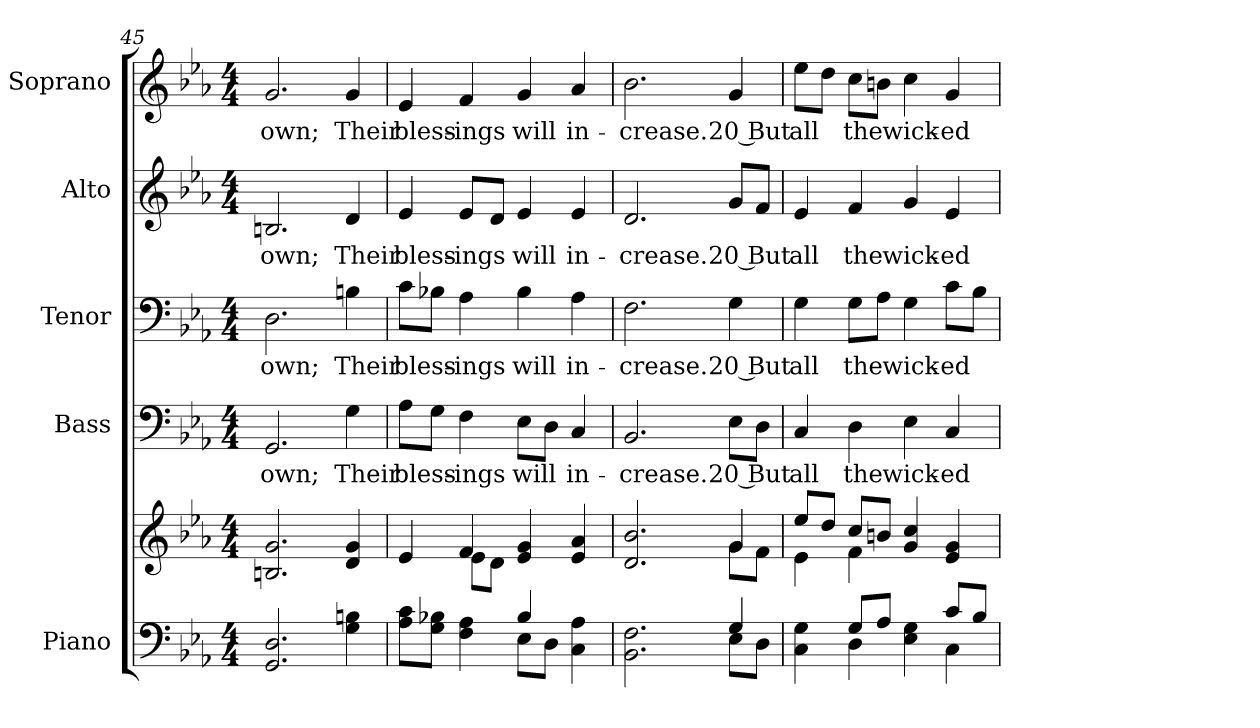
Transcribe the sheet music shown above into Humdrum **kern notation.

**kern	**kern	**kern	**text	**kern	**text	**kern	**text	**kern	**text
*part5	*part5	*part4	*part4	*part3	*part3	*part2	*part2	*part1	*part1
*staff6	*staff5	*staff4	*staff4	*staff3	*staff3	*staff2	*staff2	*staff1	*staff1
*I"Piano	*	*I"Bass	*	*I"Tenor	*	*I"Alto	*	*I"Soprano	*
*I'Pno.	*	*I'B.	*	*I'T.	*	*I'A.	*	*I'S.	*
!!LO:PB:g=z
*clefF4	*clefG2	*clefF4	*	*clefF4	*	*clefG2	*	*clefG2	*
*k[b-e-a-]	*k[b-e-a-]	*k[b-e-a-]	*	*k[b-e-a-]	*	*k[b-e-a-]	*	*k[b-e-a-]	*
*E-:	*E-:	*E-:	*	*E-:	*	*E-:	*	*E-:	*
*M4/4	*M4/4	*M4/4	*	*M4/4	*	*M4/4	*	*M4/4	*
=45	=45	=45	=45	=45	=45	=45	=45	=45	=45
!	!	!	!LO:LY:b:color=#000000	!	!	!	!	!	!
!	!	!	!	!	!LO:LY:b:color=#000000	!	!	!	!
!	!	!	!	!	!	!	!LO:LY:b:color=#000000	!	!
!	!	!	!	!	!	!	!	!	!LO:LY:b:color=#000000
2.GGi/ 2.Di	2.Bni/ 2.gi	2.GGi/	own;	2.Di\	own;	2.Bni/	own;	2.gi/	own;
!	!	!	!LO:LY:b:color=#000000	!	!	!	!	!	!
!	!	!	!	!	!LO:LY:b:color=#000000	!	!	!	!
!	!	!	!	!	!	!	!LO:LY:b:color=#000000	!	!
!	!	!	!	!	!	!	!	!	!LO:LY:b:color=#000000
4Gi\ 4Bni	4di/ 4gi	4Gi\	Their	4Bni\	Their	4di/	Their	4gi/	Their
=46	=46	=46	=46	=46	=46	=46	=46	=46	=46
*^	*^	*	*	*	*	*	*	*	*
!	!	!	!	!	!LO:LY:b:color=#000000	!	!	!	!	!	!
!	!	!	!	!	!	!	!LO:LY:b:color=#000000	!	!	!	!
!	!	!	!	!	!	!	!	!	!LO:LY:b:color=#000000	!	!
!	!	!	!	!	!	!	!	!	!	!	!LO:LY:b:color=#000000
8A-i\ 8ciL	2ryy	4e-i/	4ryy	8A-i\L	bless-	8ci\L	bless-	4e-i/	bless-	4e-i/	bless-
8Gi\ 8B-XiJ	.	.	.	8Gi\J	.	8B-Xi\J	.	.	.	.	.
!	!	!	!	!	!LO:LY:b:color=#000000	!	!	!	!	!	!
!	!	!	!	!	!	!	!LO:LY:b:color=#000000	!	!	!	!
!	!	!	!	!	!	!	!	!	!LO:LY:b:color=#000000	!	!
!	!	!	!	!	!	!	!	!	!	!	!LO:LY:b:color=#000000
4Fi\ 4A-i	.	4fi/	8e-i\L	4Fi\	-ings	4A-i\	-ings	8e-i/L	-ings	4fi/	-ings
.	.	.	8di\J	.	.	.	.	8di/J	.	.	.
!	!	!	!	!	!LO:LY:b:color=#000000	!	!	!	!	!	!
!	!	!	!	!	!	!	!LO:LY:b:color=#000000	!	!	!	!
!	!	!	!	!	!	!	!	!	!LO:LY:b:color=#000000	!	!
!	!	!	!	!	!	!	!	!	!	!	!LO:LY:b:color=#000000
4B-i/	8E-i\L	4e-i/ 4gi	2ryy	8E-i\L	will	4B-i\	will	4e-i/	will	4gi/	will
.	8Di\J	.	.	8Di\J	.	.	.	.	.	.	.
!	!	!	!	!	!LO:LY:b:color=#000000	!	!	!	!	!	!
!	!	!	!	!	!	!	!LO:LY:b:color=#000000	!	!	!	!
!	!	!	!	!	!	!	!	!	!LO:LY:b:color=#000000	!	!
!	!	!	!	!	!	!	!	!	!	!	!LO:LY:b:color=#000000
4Ci\ 4A-i	4ryy	4e-i/ 4a-i	.	4Ci/	in-	4A-i\	in-	4e-i/	in-	4a-i/	in-
=47	=47	=47	=47	=47	=47	=47	=47	=47	=47	=47	=47
!	!	!	!	!	!LO:LY:b:color=#000000	!	!	!	!	!	!
!	!	!	!	!	!	!	!LO:LY:b:color=#000000	!	!	!	!
!	!	!	!	!	!	!	!	!	!LO:LY:b:color=#000000	!	!
!	!	!	!	!	!	!	!	!	!	!	!LO:LY:b:color=#000000
2.BB-i\ 2.Fi	2ryy	2.di/ 2.b-i	2ryy	2.BB-i/	-crease.	2.Fi\	-crease.	2.di/	-crease.	2.b-i\	-crease.
.	4ryy	.	4ryy	.	.	.	.	.	.	.	.
!	!	!	!	!	!LO:LY:b:color=#000000	!	!	!	!	!	!
!	!	!	!	!	!	!	!LO:LY:b:color=#000000	!	!	!	!
!	!	!	!	!	!	!	!	!	!LO:LY:b:color=#000000	!	!
!	!	!	!	!	!	!	!	!	!	!	!LO:LY:b:color=#000000
4Gi/	8E-i\L	4gi/	8gi\L	8E-i\L	20 But	4Gi\	20 But	8gi/L	20 But	4gi/	20 But
.	8Di\J	.	8fi\J	8Di\J	.	.	.	8fi/J	.	.	.
=48	=48	=48	=48	=48	=48	=48	=48	=48	=48	=48	=48
!	!	!	!	!	!LO:LY:b:color=#000000	!	!	!	!	!	!
!	!	!	!	!	!	!	!LO:LY:b:color=#000000	!	!	!	!
!	!	!	!	!	!	!	!	!	!LO:LY:b:color=#000000	!	!
!	!	!	!	!	!	!	!	!	!	!	!LO:LY:b:color=#000000
4Ci\ 4Gi	4ryy	8ee-i/L	4e-i\	4Ci/	all	4Gi\	all	4e-i/	all	8ee-i\L	all
.	.	8ddi/J	.	.	.	.	.	.	.	8ddi\J	.
!	!	!	!	!	!LO:LY:b:color=#000000	!	!	!	!	!	!
!	!	!	!	!	!	!	!LO:LY:b:color=#000000	!	!	!	!
!	!	!	!	!	!	!	!	!	!LO:LY:b:color=#000000	!	!
!	!	!	!	!	!	!	!	!	!	!	!LO:LY:b:color=#000000
8Gi/L	4Di\	8cci/L	4fi\	4Di\	the	8Gi\L	the	4fi/	the	8cci\L	the
8A-i/J	.	8bni/J	.	.	.	8A-i\J	.	.	.	8bni\J	.
!	!	!	!	!	!LO:LY:b:color=#000000	!	!	!	!	!	!
!	!	!	!	!	!	!	!LO:LY:b:color=#000000	!	!	!	!
!	!	!	!	!	!	!	!	!	!LO:LY:b:color=#000000	!	!
!	!	!	!	!	!	!	!	!	!	!	!LO:LY:b:color=#000000
4E-i\ 4Gi	4ryy	4gi/ 4cci	2ryy	4E-i\	wick-	4Gi\	wick-	4gi/	wick-	4cci\	wick-
!	!	!	!	!	!LO:LY:b:color=#000000	!	!	!	!	!	!
!	!	!	!	!	!	!	!LO:LY:b:color=#000000	!	!	!	!
!	!	!	!	!	!	!	!	!	!LO:LY:b:color=#000000	!	!
!	!	!	!	!	!	!	!	!	!	!	!LO:LY:b:color=#000000
8ci/L	4Ci\	4e-i/ 4gi	.	4Ci/	-ed	8ci\L	-ed	4e-i/	-ed	4gi/	-ed
8B-i/J	.	.	.	.	.	8B-i\J	.	.	.	.	.
*v	*v	*	*	*	*	*	*	*	*	*	*
*	*v	*v	*	*	*	*	*	*	*	*
=	=	=	=	=	=	=	=	=	=
*-	*-	*-	*-	*-	*-	*-	*-	*-	*-
